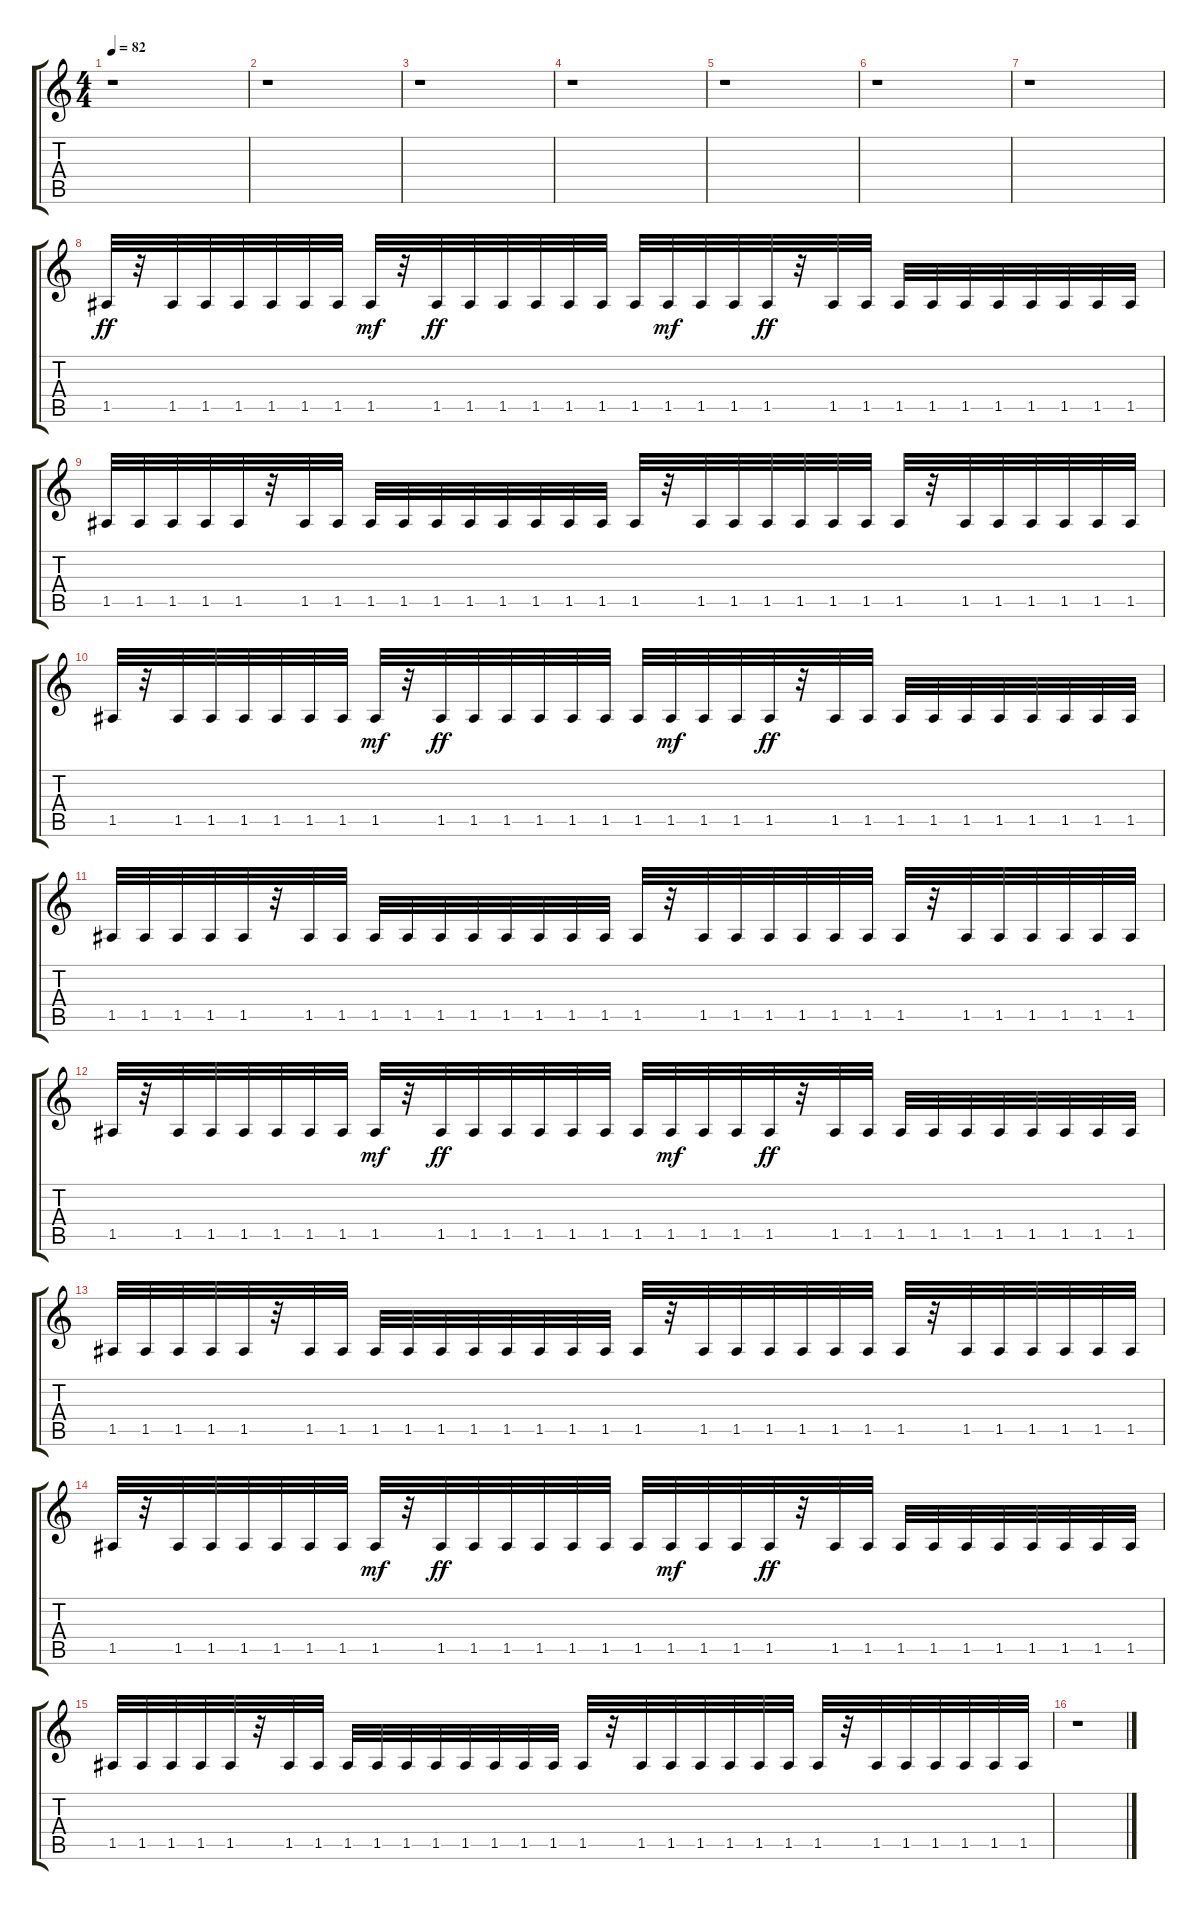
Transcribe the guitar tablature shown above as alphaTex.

\track "" {instrument acousticguitarnylon}
\staff {score tabs}
\tuning (E4 B3 G3 D3 A2 E2) {hide}
\ts (4 4)
\tempo 82
\clef g2
\ks c
r.1{dy ff} |
r.1 |
r.1 |
r.1 |
r.1 |
r.1 |
r.1 |
1.5.32 r.32 1.5.32 1.5.32 1.5.32 1.5.32 1.5.32 1.5.32 1.5.32{dy mf} r.32 1.5.32{dy ff} 1.5.32 1.5.32 1.5.32 1.5.32 1.5.32 1.5.32 1.5.32{dy mf} 1.5.32 1.5.32 1.5.32{dy ff} r.32 1.5.32 1.5.32 1.5.32 1.5.32 1.5.32 1.5.32 1.5.32 1.5.32 1.5.32 1.5.32 |
1.5.32 1.5.32 1.5.32 1.5.32 1.5.32 r.32 1.5.32 1.5.32 1.5.32 1.5.32 1.5.32 1.5.32 1.5.32 1.5.32 1.5.32 1.5.32 1.5.32 r.32 1.5.32 1.5.32 1.5.32 1.5.32 1.5.32 1.5.32 1.5.32 r.32 1.5.32 1.5.32 1.5.32 1.5.32 1.5.32 1.5.32 |
1.5.32 r.32 1.5.32 1.5.32 1.5.32 1.5.32 1.5.32 1.5.32 1.5.32{dy mf} r.32 1.5.32{dy ff} 1.5.32 1.5.32 1.5.32 1.5.32 1.5.32 1.5.32 1.5.32{dy mf} 1.5.32 1.5.32 1.5.32{dy ff} r.32 1.5.32 1.5.32 1.5.32 1.5.32 1.5.32 1.5.32 1.5.32 1.5.32 1.5.32 1.5.32 |
1.5.32 1.5.32 1.5.32 1.5.32 1.5.32 r.32 1.5.32 1.5.32 1.5.32 1.5.32 1.5.32 1.5.32 1.5.32 1.5.32 1.5.32 1.5.32 1.5.32 r.32 1.5.32 1.5.32 1.5.32 1.5.32 1.5.32 1.5.32 1.5.32 r.32 1.5.32 1.5.32 1.5.32 1.5.32 1.5.32 1.5.32 |
1.5.32 r.32 1.5.32 1.5.32 1.5.32 1.5.32 1.5.32 1.5.32 1.5.32{dy mf} r.32 1.5.32{dy ff} 1.5.32 1.5.32 1.5.32 1.5.32 1.5.32 1.5.32 1.5.32{dy mf} 1.5.32 1.5.32 1.5.32{dy ff} r.32 1.5.32 1.5.32 1.5.32 1.5.32 1.5.32 1.5.32 1.5.32 1.5.32 1.5.32 1.5.32 |
1.5.32 1.5.32 1.5.32 1.5.32 1.5.32 r.32 1.5.32 1.5.32 1.5.32 1.5.32 1.5.32 1.5.32 1.5.32 1.5.32 1.5.32 1.5.32 1.5.32 r.32 1.5.32 1.5.32 1.5.32 1.5.32 1.5.32 1.5.32 1.5.32 r.32 1.5.32 1.5.32 1.5.32 1.5.32 1.5.32 1.5.32 |
1.5.32 r.32 1.5.32 1.5.32 1.5.32 1.5.32 1.5.32 1.5.32 1.5.32{dy mf} r.32 1.5.32{dy ff} 1.5.32 1.5.32 1.5.32 1.5.32 1.5.32 1.5.32 1.5.32{dy mf} 1.5.32 1.5.32 1.5.32{dy ff} r.32 1.5.32 1.5.32 1.5.32 1.5.32 1.5.32 1.5.32 1.5.32 1.5.32 1.5.32 1.5.32 |
1.5.32 1.5.32 1.5.32 1.5.32 1.5.32 r.32 1.5.32 1.5.32 1.5.32 1.5.32 1.5.32 1.5.32 1.5.32 1.5.32 1.5.32 1.5.32 1.5.32 r.32 1.5.32 1.5.32 1.5.32 1.5.32 1.5.32 1.5.32 1.5.32 r.32 1.5.32 1.5.32 1.5.32 1.5.32 1.5.32 1.5.32 |
r.1
